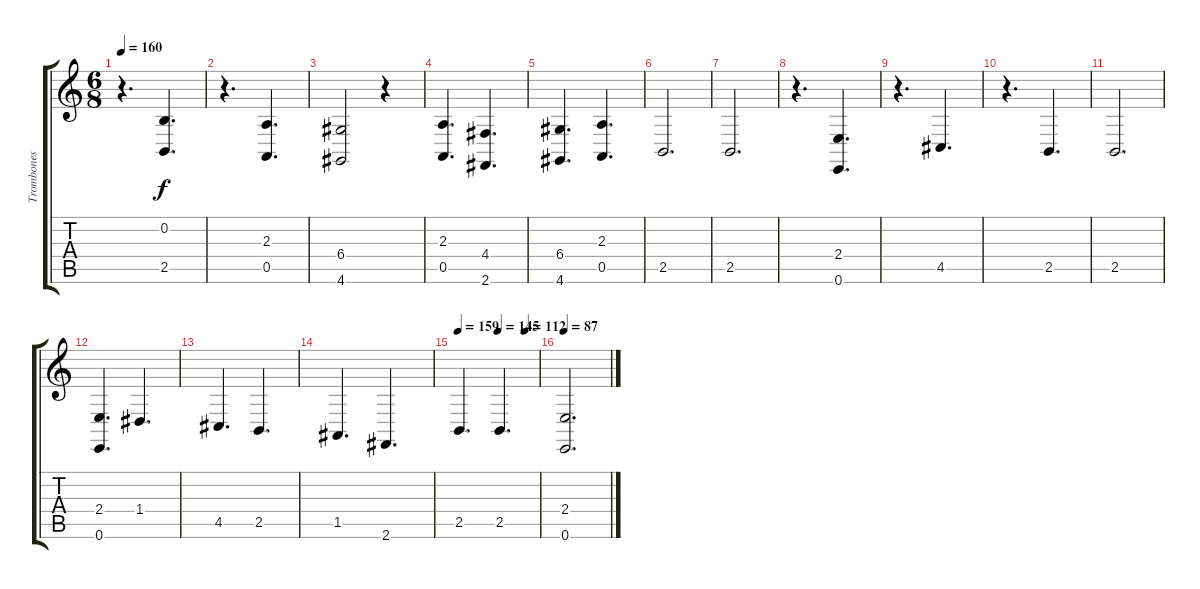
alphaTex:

\track ("Trombones" "Trombones") {instrument pizzicatostrings}
\staff {score tabs}
\tuning (E4 B3 G3 D3 A2 E2) {hide}
\ts (6 8)
\tempo 160
\clef g2
\ks c
r.4{d dy f} (0.2 2.5).4{d} |
r.4{d} (2.3 0.5).4{d} |
(6.4 4.6).2 r.4 |
(2.3 0.5).4{d} (4.4 2.6).4{d} |
(6.4 4.6).4{d} (2.3 0.5).4{d} |
2.5.2{d} |
2.5.2{d} |
r.4{d} (2.4 0.6).4{d} |
r.4{d} 4.5.4{d} |
r.4{d} 2.5.4{d} |
2.5.2{d} |
(2.4 0.6).4{d} 1.4.4{d} |
4.5.4{d} 2.5.4{d} |
1.5.4{d} 2.6.4{d} |
\tempo 159
\tempo (145 0.5)
\tempo (112 0.8333333333333334)
2.5.4{d} 2.5.4{d} |
\tempo 87
(2.4 0.6).2{d}
